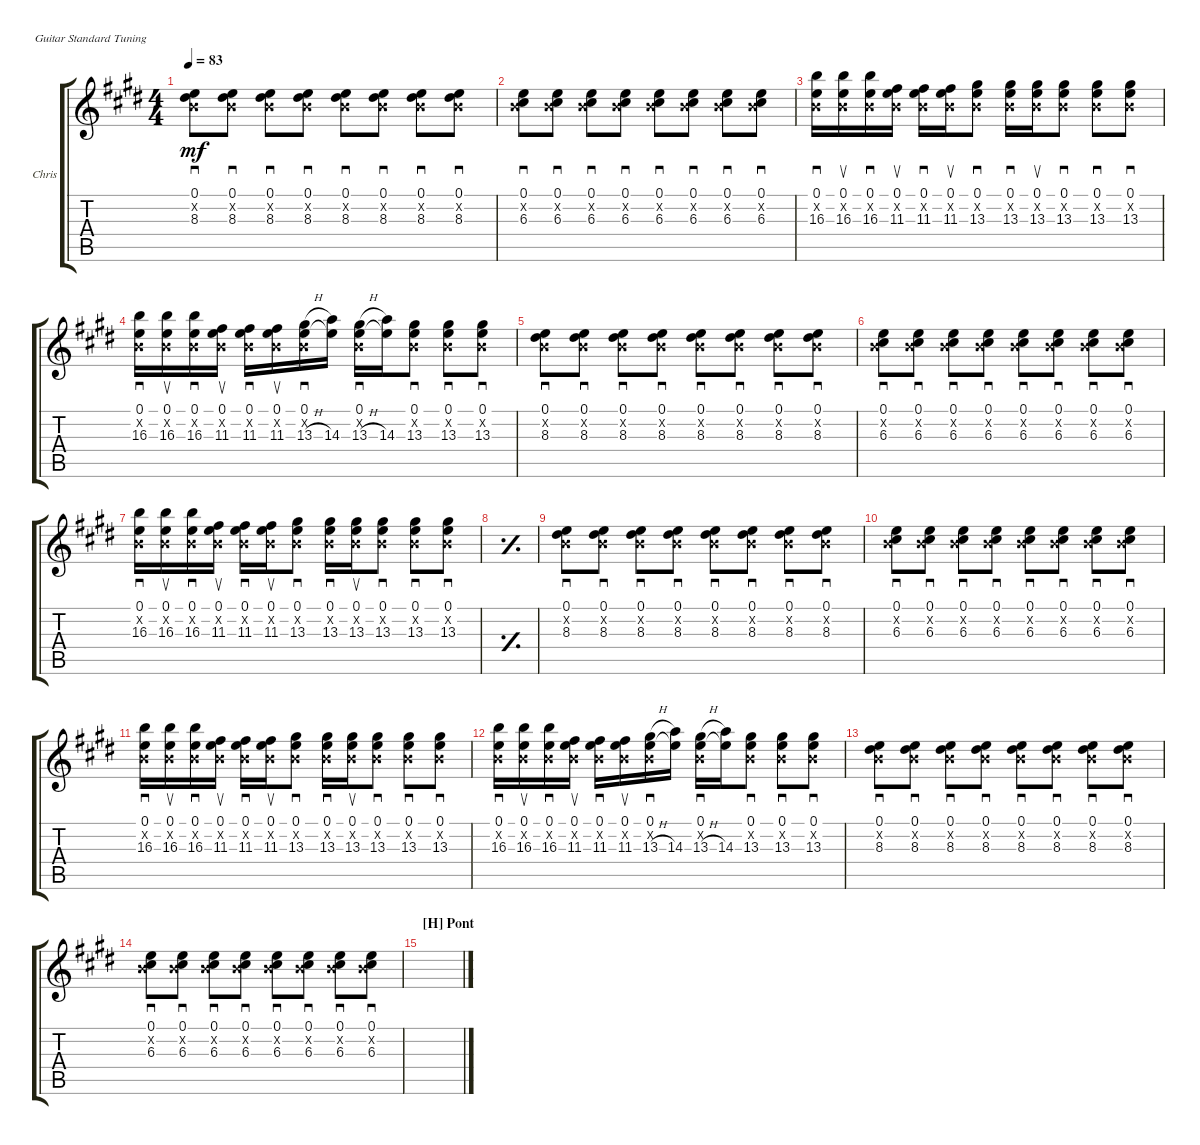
\defaultSystemsLayout 4
\bracketExtendMode groupsimilarinstruments
\firstSystemTrackNameOrientation horizontal
\otherSystemsTrackNameOrientation horizontal
\track ("Guitar II - Chris Shiflett" "Chris") {instrument overdrivenguitar}
\staff {score tabs}
\tuning (E4 B3 G3 D3 A2 E2)
\ts (4 4)
\tempo 83
\clef g2
\ks e
(0.1 0.2{x} 8.3).8{sd dy mf} (0.1 0.2{x} 8.3).8{sd} (0.1 0.2{x} 8.3).8{sd} (0.1 0.2{x} 8.3).8{sd} (0.1 0.2{x} 8.3).8{sd} (0.1 0.2{x} 8.3).8{sd} (0.1 0.2{x} 8.3).8{sd} (0.1 0.2{x} 8.3).8{sd} |
(6.3 0.2{x} 0.1).8{sd} (6.3 0.2{x} 0.1).8{sd} (6.3 0.2{x} 0.1).8{sd} (6.3 0.2{x} 0.1).8{sd} (6.3 0.2{x} 0.1).8{sd} (6.3 0.2{x} 0.1).8{sd} (6.3 0.2{x} 0.1).8{sd} (6.3 0.2{x} 0.1).8{sd} |
(0.1 0.2{x} 16.3).16{sd} (0.1 0.2{x} 16.3).16{su} (0.1 0.2{x} 16.3).16{sd} (0.1 0.2{x} 11.3).16{su} (0.1 0.2{x} 11.3).16{sd} (0.1 0.2{x} 11.3).16{su} (0.1 0.2{x} 13.3).8{sd} (0.1 0.2{x} 13.3).16{sd} (0.1 0.2{x} 13.3).16{su} (0.1 0.2{x} 13.3).8{sd} (0.1 0.2{x} 13.3).8{sd} (0.1 0.2{x} 13.3).8{sd} |
(0.1 0.2{x} 16.3).16{sd} (0.1 0.2{x} 16.3).16{su} (0.1 0.2{x} 16.3).16{sd} (0.1 0.2{x} 11.3).16{su} (0.1 0.2{x} 11.3).16{sd} (0.1 0.2{x} 11.3).16{su} (0.1 0.2{x} 13.3{h}).16{sd} (14.3 0.1{t}).16 (13.3{h} 0.1 0.2{x}).16{sd} (14.3 0.1{t}).16 (0.1 0.2{x} 13.3).8{sd} (0.1 0.2{x} 13.3).8{sd} (0.1 0.2{x} 13.3).8{sd} |
(0.1 0.2{x} 8.3).8{sd} (0.1 0.2{x} 8.3).8{sd} (0.1 0.2{x} 8.3).8{sd} (0.1 0.2{x} 8.3).8{sd} (0.1 0.2{x} 8.3).8{sd} (0.1 0.2{x} 8.3).8{sd} (0.1 0.2{x} 8.3).8{sd} (0.1 0.2{x} 8.3).8{sd} |
(6.3 0.2{x} 0.1).8{sd} (6.3 0.2{x} 0.1).8{sd} (6.3 0.2{x} 0.1).8{sd} (6.3 0.2{x} 0.1).8{sd} (6.3 0.2{x} 0.1).8{sd} (6.3 0.2{x} 0.1).8{sd} (6.3 0.2{x} 0.1).8{sd} (6.3 0.2{x} 0.1).8{sd} |
(0.1 0.2{x} 16.3).16{sd} (0.1 0.2{x} 16.3).16{su} (0.1 0.2{x} 16.3).16{sd} (0.1 0.2{x} 11.3).16{su} (0.1 0.2{x} 11.3).16{sd} (0.1 0.2{x} 11.3).16{su} (0.1 0.2{x} 13.3).8{sd} (0.1 0.2{x} 13.3).16{sd} (0.1 0.2{x} 13.3).16{su} (0.1 0.2{x} 13.3).8{sd} (0.1 0.2{x} 13.3).8{sd} (0.1 0.2{x} 13.3).8{sd} |
\simile simple
|
\simile none
(0.1 0.2{x} 8.3).8{sd} (0.1 0.2{x} 8.3).8{sd} (0.1 0.2{x} 8.3).8{sd} (0.1 0.2{x} 8.3).8{sd} (0.1 0.2{x} 8.3).8{sd} (0.1 0.2{x} 8.3).8{sd} (0.1 0.2{x} 8.3).8{sd} (0.1 0.2{x} 8.3).8{sd} |
(6.3 0.2{x} 0.1).8{sd} (6.3 0.2{x} 0.1).8{sd} (6.3 0.2{x} 0.1).8{sd} (6.3 0.2{x} 0.1).8{sd} (6.3 0.2{x} 0.1).8{sd} (6.3 0.2{x} 0.1).8{sd} (6.3 0.2{x} 0.1).8{sd} (6.3 0.2{x} 0.1).8{sd} |
(0.1 0.2{x} 16.3).16{sd} (0.1 0.2{x} 16.3).16{su} (0.1 0.2{x} 16.3).16{sd} (0.1 0.2{x} 11.3).16{su} (0.1 0.2{x} 11.3).16{sd} (0.1 0.2{x} 11.3).16{su} (0.1 0.2{x} 13.3).8{sd} (0.1 0.2{x} 13.3).16{sd} (0.1 0.2{x} 13.3).16{su} (0.1 0.2{x} 13.3).8{sd} (0.1 0.2{x} 13.3).8{sd} (0.1 0.2{x} 13.3).8{sd} |
(0.1 0.2{x} 16.3).16{sd} (0.1 0.2{x} 16.3).16{su} (0.1 0.2{x} 16.3).16{sd} (0.1 0.2{x} 11.3).16{su} (0.1 0.2{x} 11.3).16{sd} (0.1 0.2{x} 11.3).16{su} (0.1 0.2{x} 13.3{h}).16{sd} (14.3 0.1{t}).16 (13.3{h} 0.1 0.2{x}).16{sd} (14.3 0.1{t}).16 (0.1 0.2{x} 13.3).8{sd} (0.1 0.2{x} 13.3).8{sd} (0.1 0.2{x} 13.3).8{sd} |
(0.1 0.2{x} 8.3).8{sd} (0.1 0.2{x} 8.3).8{sd} (0.1 0.2{x} 8.3).8{sd} (0.1 0.2{x} 8.3).8{sd} (0.1 0.2{x} 8.3).8{sd} (0.1 0.2{x} 8.3).8{sd} (0.1 0.2{x} 8.3).8{sd} (0.1 0.2{x} 8.3).8{sd} |
(6.3 0.2{x} 0.1).8{sd} (6.3 0.2{x} 0.1).8{sd} (6.3 0.2{x} 0.1).8{sd} (6.3 0.2{x} 0.1).8{sd} (6.3 0.2{x} 0.1).8{sd} (6.3 0.2{x} 0.1).8{sd} (6.3 0.2{x} 0.1).8{sd} (6.3 0.2{x} 0.1).8{sd} |
\section ("H" "Pont")
